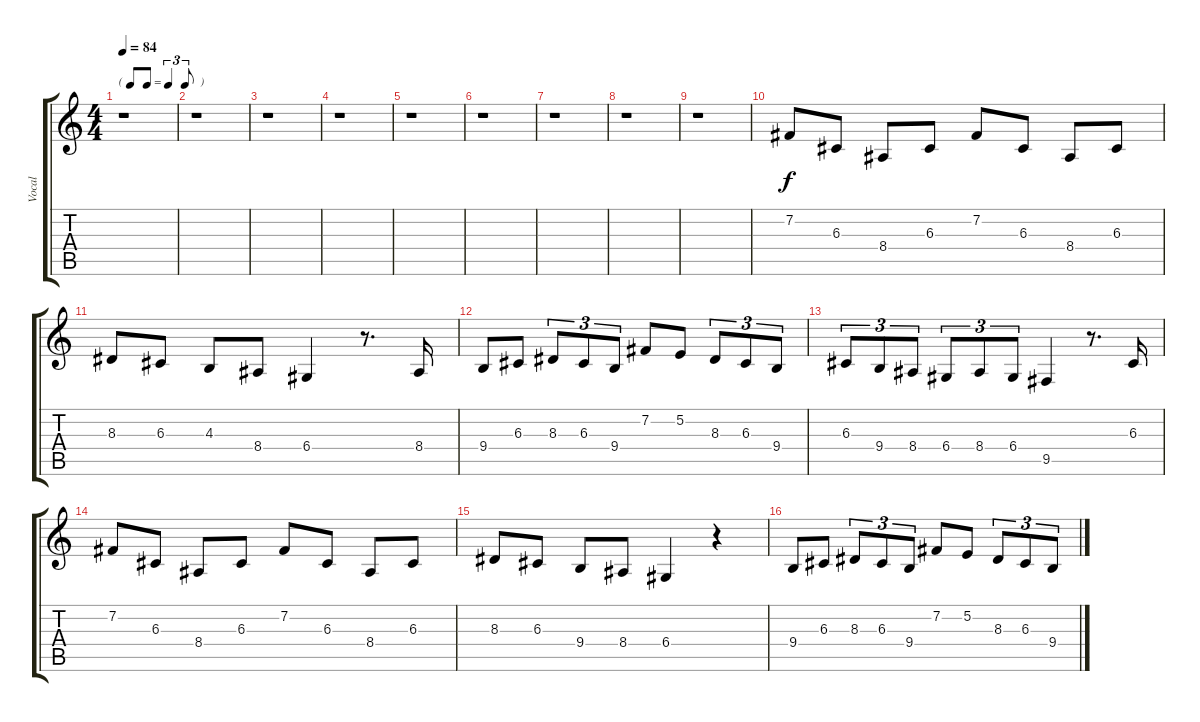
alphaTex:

\track ("Vocal" "Vocal") {instrument reedorgan}
\staff {score tabs}
\tuning (E4 B3 G3 D3 A2 E2) {hide}
\ts (4 4)
\tf triplet8th
\tempo 84
\clef g2
\ks c
r.1{dy f instrument reedorgan} |
r.1 |
r.1 |
r.1 |
r.1 |
r.1 |
r.1 |
r.1 |
r.1 |
7.2.8 6.3.8 8.4.8 6.3.8 7.2.8 6.3.8 8.4.8 6.3.8 |
8.3.8 6.3.8 4.3.8 8.4.8 6.4.4 r.8{d} 8.4.16 |
9.4.8 6.3.8 8.3.8{tu (3 2)} 6.3.8{tu (3 2)} 9.4.8{tu (3 2)} 7.2.8 5.2.8 8.3.8{tu (3 2)} 6.3.8{tu (3 2)} 9.4.8{tu (3 2)} |
6.3.8{tu (3 2)} 9.4.8{tu (3 2)} 8.4.8{tu (3 2)} 6.4.8{tu (3 2)} 8.4.8{tu (3 2)} 6.4.8{tu (3 2)} 9.5.4 r.8{d} 6.3.16 |
7.2.8 6.3.8 8.4.8 6.3.8 7.2.8 6.3.8 8.4.8 6.3.8 |
8.3.8 6.3.8 9.4.8 8.4.8 6.4.4 r.4 |
9.4.8 6.3.8 8.3.8{tu (3 2)} 6.3.8{tu (3 2)} 9.4.8{tu (3 2)} 7.2.8 5.2.8 8.3.8{tu (3 2)} 6.3.8{tu (3 2)} 9.4.8{tu (3 2)}
